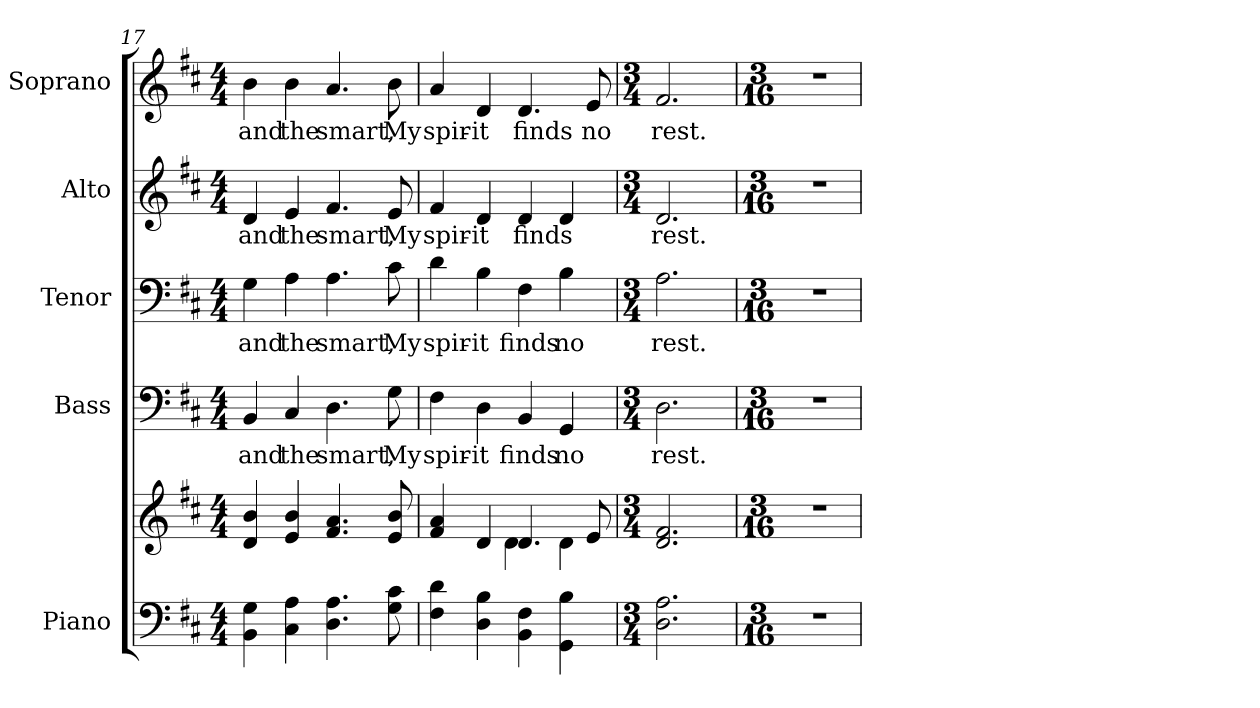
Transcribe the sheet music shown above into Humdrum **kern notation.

**kern	**kern	**kern	**text	**kern	**text	**kern	**text	**kern	**text
*part5	*part5	*part4	*part4	*part3	*part3	*part2	*part2	*part1	*part1
*staff6	*staff5	*staff4	*staff4	*staff3	*staff3	*staff2	*staff2	*staff1	*staff1
*I"Piano	*	*I"Bass	*	*I"Tenor	*	*I"Alto	*	*I"Soprano	*
*I'Pno.	*	*I'B.	*	*I'T.	*	*I'A.	*	*I'S.	*
*clefF4	*clefG2	*clefF4	*	*clefF4	*	*clefG2	*	*clefG2	*
*k[f#c#]	*k[f#c#]	*k[f#c#]	*	*k[f#c#]	*	*k[f#c#]	*	*k[f#c#]	*
*D:	*D:	*D:	*	*D:	*	*D:	*	*D:	*
*M4/4	*M4/4	*M4/4	*	*M4/4	*	*M4/4	*	*M4/4	*
=17	=17	=17	=17	=17	=17	=17	=17	=17	=17
!	!	!	!LO:LY:b:color=#000000	!	!	!	!	!	!
!	!	!	!	!	!LO:LY:b:color=#000000	!	!	!	!
!	!	!	!	!	!	!	!LO:LY:b:color=#000000	!	!
!	!	!	!	!	!	!	!	!	!LO:LY:b:color=#000000
4BBi\ 4Gi	4di/ 4bi	4BBi/	and	4Gi\	and	4di/	and	4bi\	and
!	!	!	!LO:LY:b:color=#000000	!	!	!	!	!	!
!	!	!	!	!	!LO:LY:b:color=#000000	!	!	!	!
!	!	!	!	!	!	!	!LO:LY:b:color=#000000	!	!
!	!	!	!	!	!	!	!	!	!LO:LY:b:color=#000000
4C#i\ 4Ai	4ei/ 4bi	4C#i/	the	4Ai\	the	4ei/	the	4bi\	the
!	!	!	!LO:LY:b:color=#000000	!	!	!	!	!	!
!	!	!	!	!	!LO:LY:b:color=#000000	!	!	!	!
!	!	!	!	!	!	!	!LO:LY:b:color=#000000	!	!
!	!	!	!	!	!	!	!	!	!LO:LY:b:color=#000000
4.Di\ 4.Ai	4.f#i/ 4.ai	4.Di\	smart,	4.Ai\	smart,	4.f#i/	smart,	4.ai/	smart,
!	!	!	!LO:LY:b:color=#000000	!	!	!	!	!	!
!	!	!	!	!	!LO:LY:b:color=#000000	!	!	!	!
!	!	!	!	!	!	!	!LO:LY:b:color=#000000	!	!
!	!	!	!	!	!	!	!	!	!LO:LY:b:color=#000000
8Gi\ 8c#i	8ei/ 8bi	8Gi\	My	8c#i\	My	8ei/	My	8bi\	My
=18	=18	=18	=18	=18	=18	=18	=18	=18	=18
*	*^	*	*	*	*	*	*	*	*
!	!	!	!	!LO:LY:b:color=#000000	!	!	!	!	!	!
!	!	!	!	!	!	!LO:LY:b:color=#000000	!	!	!	!
!	!	!	!	!	!	!	!	!LO:LY:b:color=#000000	!	!
!	!	!	!	!	!	!	!	!	!	!LO:LY:b:color=#000000
4F#i\ 4di	4f#i/ 4ai	2ryy	4F#i\	spir-	4di\	spir-	4f#i/	spir-	4ai/	spir-
!	!	!	!	!LO:LY:b:color=#000000	!	!	!	!	!	!
!	!	!	!	!	!	!LO:LY:b:color=#000000	!	!	!	!
!	!	!	!	!	!	!	!	!LO:LY:b:color=#000000	!	!
!	!	!	!	!	!	!	!	!	!	!LO:LY:b:color=#000000
4Di\ 4Bi	4di/	.	4Di\	-it	4Bi\	-it	4di/	-it	4di/	-it
!	!	!	!	!LO:LY:b:color=#000000	!	!	!	!	!	!
!	!	!	!	!	!	!LO:LY:b:color=#000000	!	!	!	!
!	!	!	!	!	!	!	!	!LO:LY:b:color=#000000	!	!
!	!	!	!	!	!	!	!	!	!	!LO:LY:b:color=#000000
4BBi\ 4F#i	4.di/	4di\	4BBi/	finds	4F#i\	finds	4di/	finds	4.di/	finds
!	!	!	!	!LO:LY:b:color=#000000	!	!	!	!	!	!
!	!	!	!	!	!	!LO:LY:b:color=#000000	!	!	!	!
4GGi\ 4Bi	.	4di\	4GGi/	no	4Bi\	no	4di/	.	.	.
!	!	!	!	!	!	!	!	!	!	!LO:LY:b:color=#000000
.	8ei/	.	.	.	.	.	.	.	8ei/	no
*	*v	*v	*	*	*	*	*	*	*	*
!!LO:PB:g=z
=19	=19	=19	=19	=19	=19	=19	=19	=19	=19
*M3/4	*M3/4	*M3/4	*	*M3/4	*	*M3/4	*	*M3/4	*
!	!	!	!LO:LY:b:color=#000000	!	!	!	!	!	!
!	!	!	!	!	!LO:LY:b:color=#000000	!	!	!	!
!	!	!	!	!	!	!	!LO:LY:b:color=#000000	!	!
!	!	!	!	!	!	!	!	!	!LO:LY:b:color=#000000
2.Di\ 2.Ai	2.di/ 2.f#i	2.Di\	rest.	2.Ai\	rest.	2.di/	rest.	2.f#i/	rest.
=20	=20	=20	=20	=20	=20	=20	=20	=20	=20
*M3/16	*M3/16	*M3/16	*	*M3/16	*	*M3/16	*	*M3/16	*
!LO:N:vis=1	!LO:N:vis=1	!LO:N:vis=1	!	!LO:N:vis=1	!	!LO:N:vis=1	!	!LO:N:vis=1	!
8.r	8.r	8.r	.	8.r	.	8.r	.	8.r	.
=	=	=	=	=	=	=	=	=	=
*-	*-	*-	*-	*-	*-	*-	*-	*-	*-
